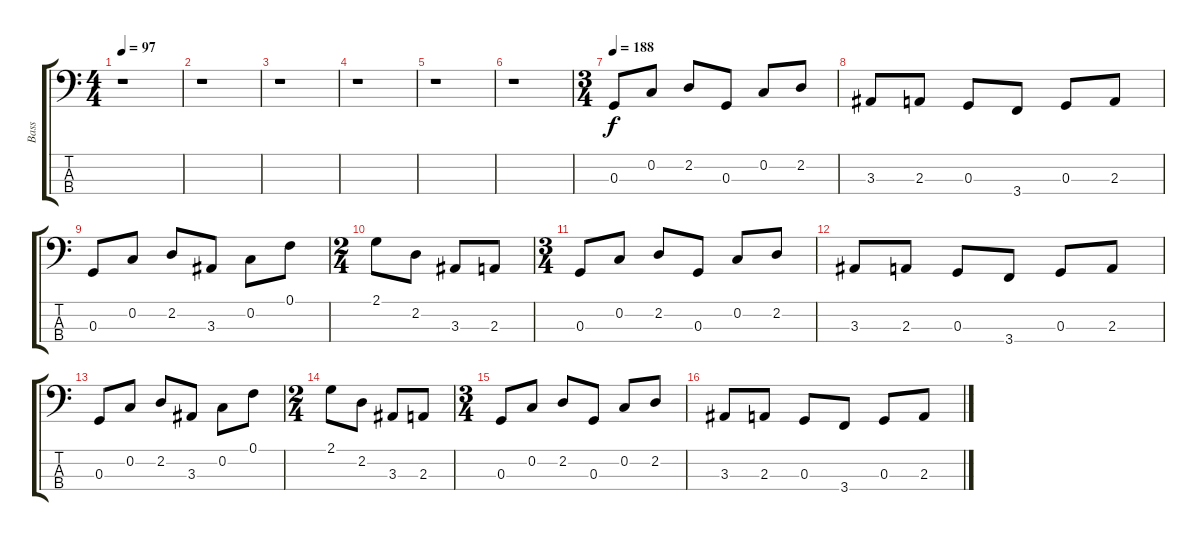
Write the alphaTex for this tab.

\track ("Bass" "Bass") {instrument electricbassfinger}
\staff {score tabs}
\tuning (F2 C2 G1 D1) {hide}
\ts (4 4)
\tempo 97
\clef f4
\ks c
r.1{dy f} |
r.1 |
r.1 |
r.1 |
r.1 |
r.1 |
\ts (3 4)
\tempo 188
0.3.8 0.2.8 2.2.8 0.3.8 0.2.8 2.2.8 |
3.3.8 2.3.8 0.3.8 3.4.8 0.3.8 2.3.8 |
0.3.8 0.2.8 2.2.8 3.3.8 0.2.8 0.1.8 |
\ts (2 4)
2.1.8 2.2.8 3.3.8 2.3.8 |
\ts (3 4)
0.3.8 0.2.8 2.2.8 0.3.8 0.2.8 2.2.8 |
3.3.8 2.3.8 0.3.8 3.4.8 0.3.8 2.3.8 |
0.3.8 0.2.8 2.2.8 3.3.8 0.2.8 0.1.8 |
\ts (2 4)
2.1.8 2.2.8 3.3.8 2.3.8 |
\ts (3 4)
0.3.8 0.2.8 2.2.8 0.3.8 0.2.8 2.2.8 |
3.3.8 2.3.8 0.3.8 3.4.8 0.3.8 2.3.8
